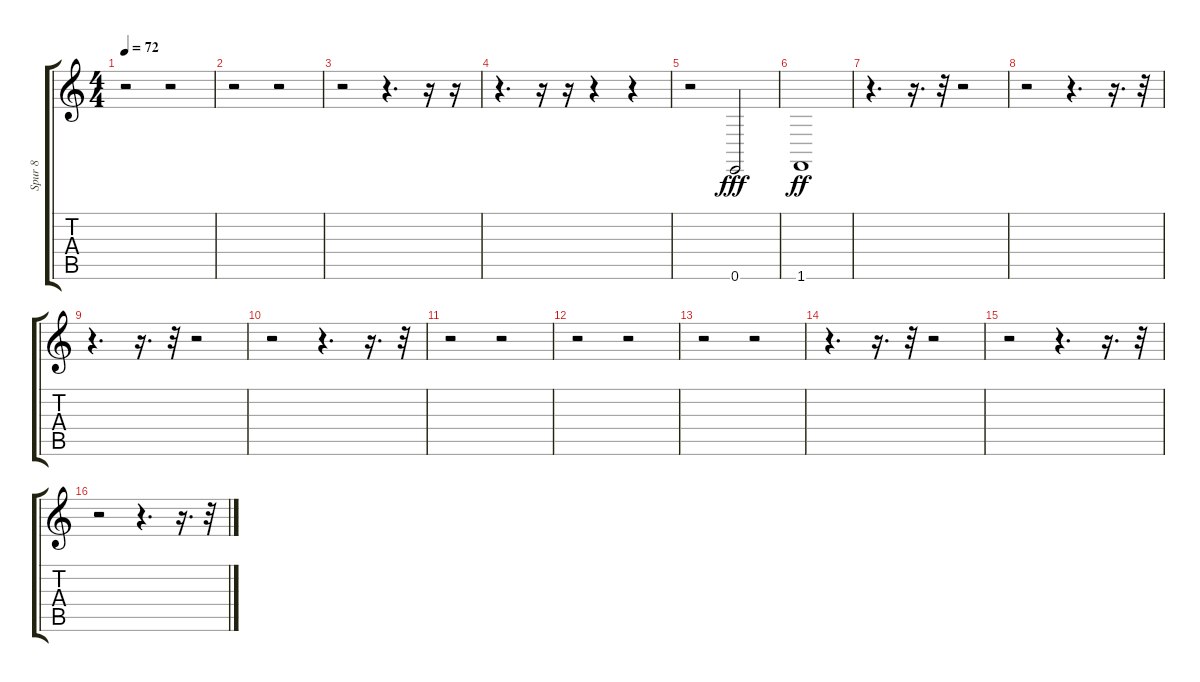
\track ("Spur 8" "Spur 8") {instrument pad3polysynth}
\staff {score tabs}
\tuning (E4 B3 G3 D3 A2 E2) {hide}
\ts (4 4)
\tempo 72
\clef g2
\ks c
r.2{dy ff volume 13 balance 8} r.2 |
r.2 r.2 |
r.2 r.4{d} r.16 r.16 |
r.4{d} r.16 r.16 r.4 r.4 |
r.2 0.6.2{dy fff} |
1.6.1{dy ff} |
r.4{d} r.16{d} r.32 r.2 |
r.2 r.4{d} r.16{d} r.32 |
r.4{d volume 13 balance 8} r.16{d} r.32 r.2 |
r.2 r.4{d} r.16{d} r.32 |
r.2 r.2 |
r.2 r.2 |
r.2 r.2 |
r.4{d} r.16{d} r.32 r.2 |
r.2 r.4{d} r.16{d} r.32 |
r.2 r.4{d} r.16{d} r.32
